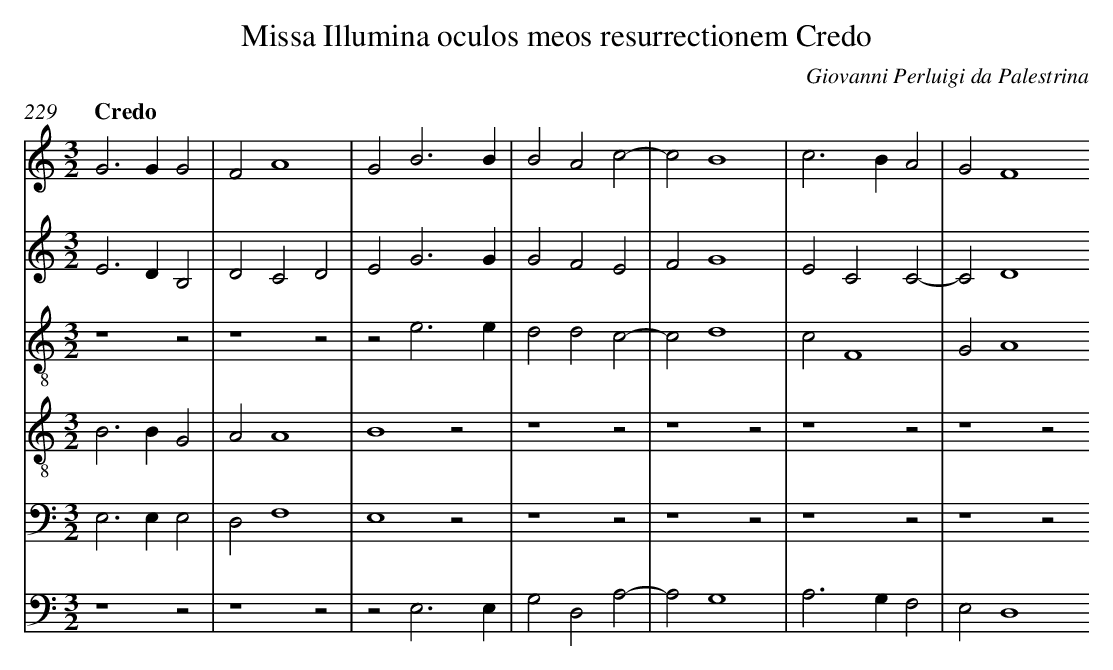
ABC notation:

X:1
T: Missa Illumina oculos meos resurrectionem Credo
C: Giovanni Perluigi da Palestrina
L: 1/4
M: 3/2
Q: "Credo"
V: 1 clef=treble
V: 2 clef=treble
V: 3 clef=treble-8
V: 4 clef=treble-8
V: 5 clef=bass
V: 6 clef=bass
K: C
[V:1] G2>G2G2 |
[V:2] E2>D2B,2 |
[V:3] z4z2 |
[V:4] B2>B2G2 |
[V:5] E,2>E,2E,2 |
[V:6] z4z2 |
[V:1] F2A4 |
[V:2] D2C2D2 |
[V:3] z4z2 |
[V:4] A2A4 |
[V:5] D,2F,4 |
[V:6] z4z2 |
[V:1] G2B3B |
[V:2] E2G3G |
[V:3] z2e3e |
[V:4] B4z2 |
[V:5] E,4z2 |
[V:6] z2E,3E, |
[V:1] B2A2c2- |
[V:2] G2F2E2 |
[V:3] d2d2c2- |
[V:4] z4z2 |
[V:5] z4z2 |
[V:6] G,2D,2A,2- |
[V:1] c2B4 |
[V:2] F2G4 |
[V:3] c2d4 |
[V:4] z4z2 |
[V:5] z4z2 |
[V:6] A,2G,4 |
[V:1] c2>B2A2 |
[V:2] E2C2C2- |
[V:3] c2F4 |
[V:4] z4z2 |
[V:5] z4z2 |
[V:6] A,2>G,2F,2 |
[V:1] G2F4
[V:2] C2D4
[V:3] G2A4
[V:4] z4z2
[V:5] z4z2
[V:6] E,2D,4
